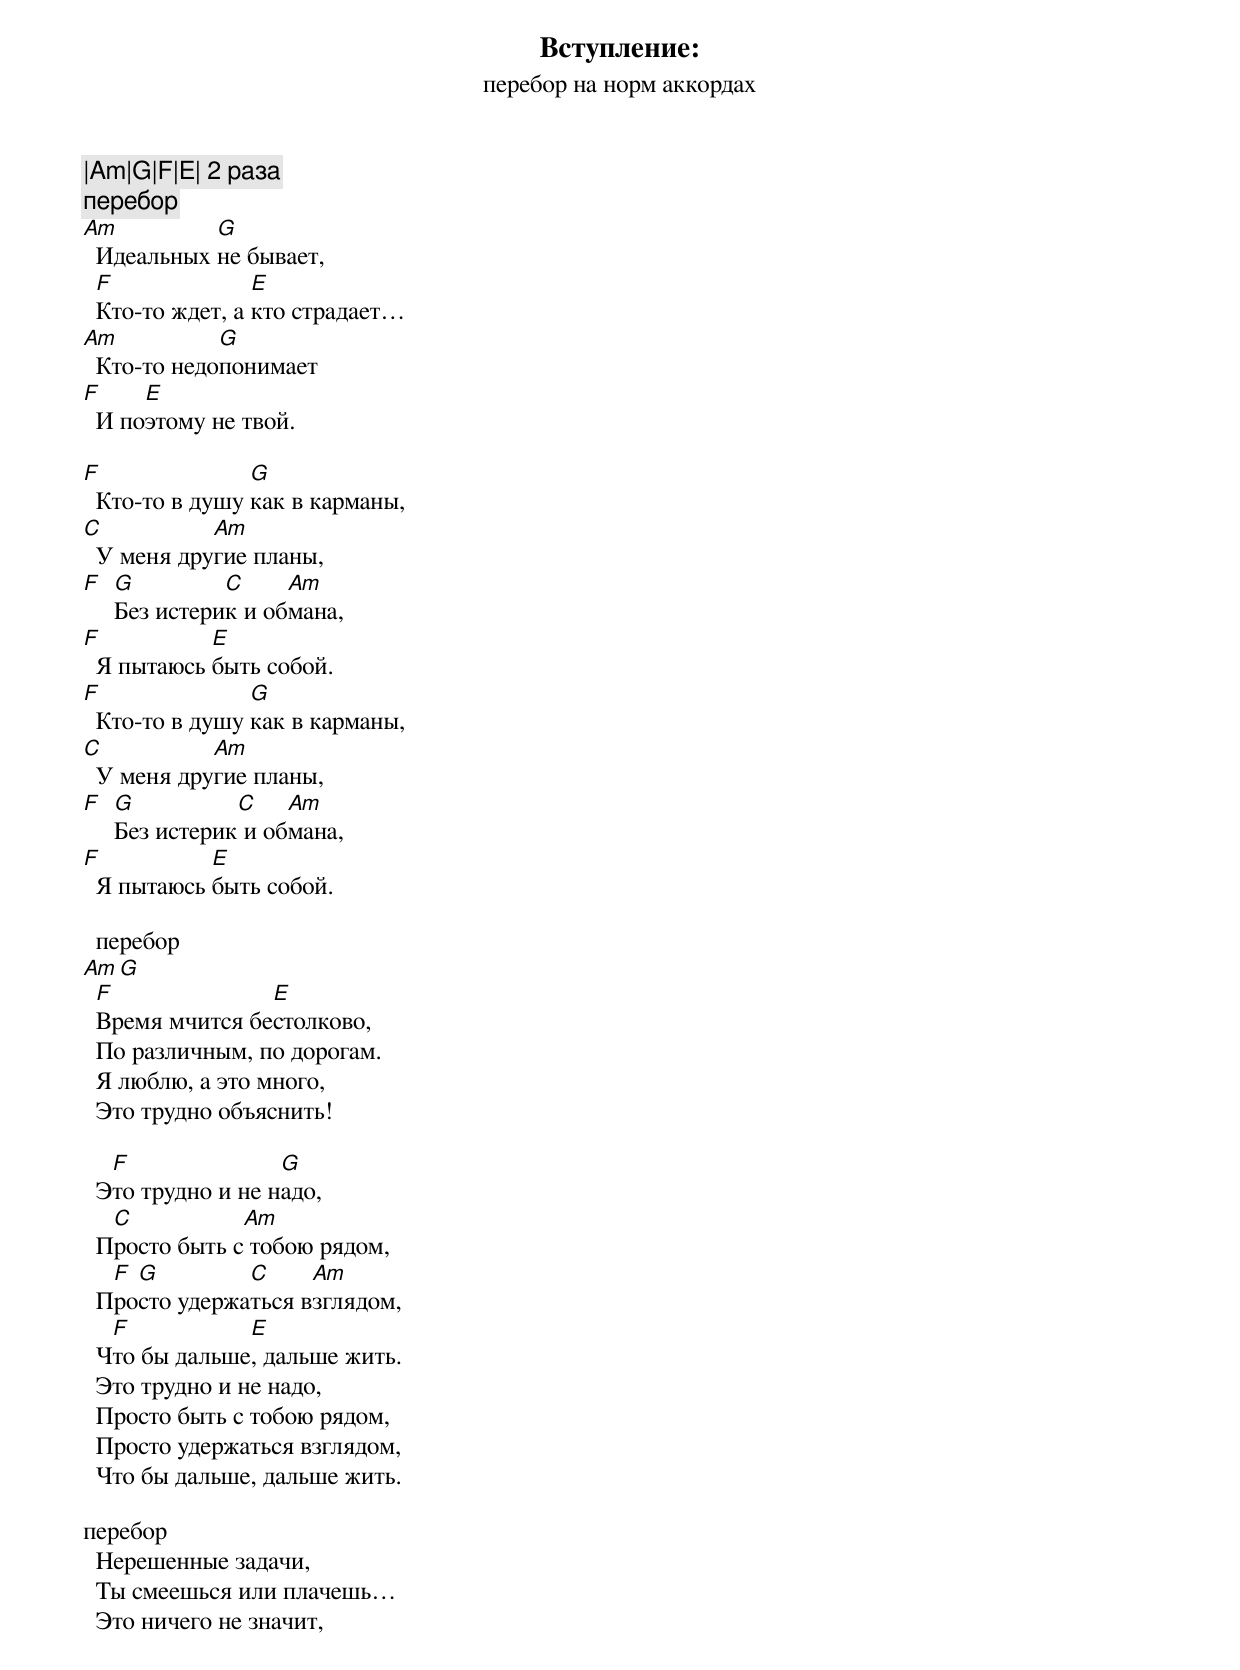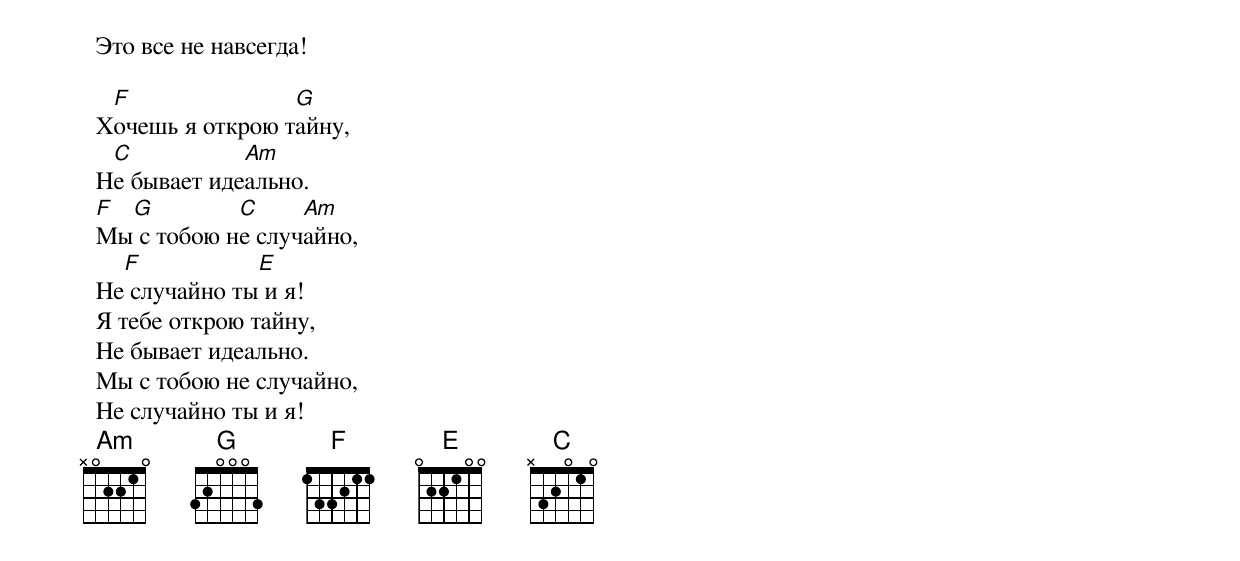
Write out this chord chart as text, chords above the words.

Вступление:
 перебор на норм аккордах
|Am|G|F|E| 2 раза
 перебор
Am          G
  Идеальных не бывает,
  F              E
  Кто-то ждет, а кто страдает…
Am           G
  Кто-то недопонимает
F     E
  И поэтому не твой.

F               G
  Кто-то в душу как в карманы,
C           Am
  У меня другие планы,
F G         C     Am
  Без истерик и обмана,
F           E
  Я пытаюсь быть собой.
F               G
  Кто-то в душу как в карманы,
C           Am
  У меня другие планы,
F G          C    Am
  Без истерик и обмана,
F           E
  Я пытаюсь быть собой.

  перебор
Am          G
  F              E
  Время мчится бестолково,
  По различным, по дорогам.
  Я люблю, а это много,
  Это трудно объяснить!

   F               G
  Это трудно и не надо,
   C           Am
  Просто быть с тобою рядом,
   F G         C     Am
  Просто удержаться взглядом,
   F           E
  Что бы дальше, дальше жить.
  Это трудно и не надо,
  Просто быть с тобою рядом,
  Просто удержаться взглядом,
  Что бы дальше, дальше жить.

перебор
  Нерешенные задачи,
  Ты смеешься или плачешь…
  Это ничего не значит,
  Это все не навсегда!

   F               G
  Хочешь я открою тайну,
   C           Am
  Не бывает идеально.
  F G         C     Am
  Мы с тобою не случайно,
    F           E
  Не случайно ты и я!
  Я тебе открою тайну,
  Не бывает идеально.
  Мы с тобою не случайно,
  Не случайно ты и я!
